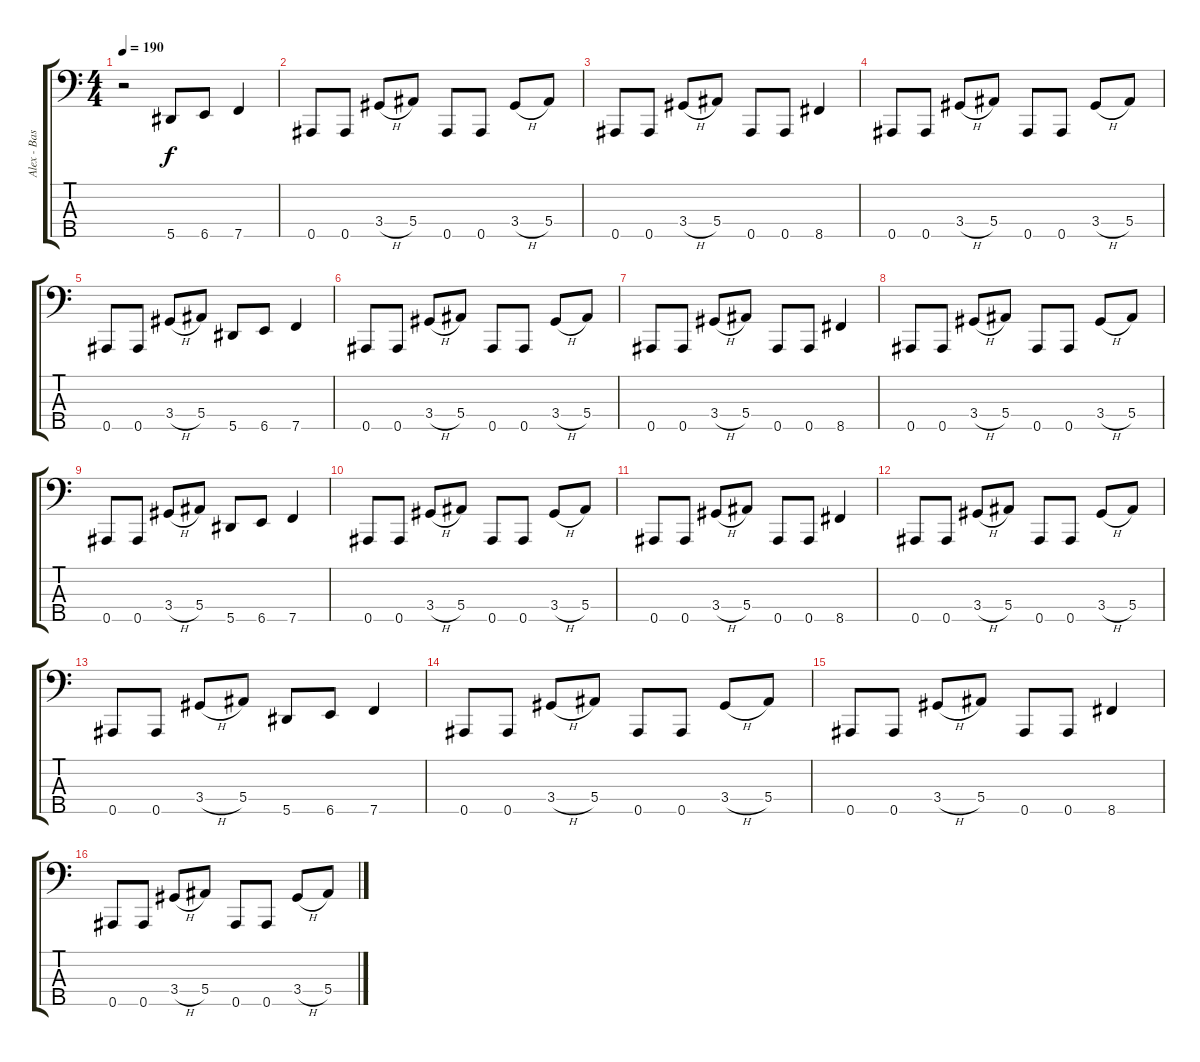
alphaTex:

\track ("Alex - Bass" "Alex - Bas") {instrument electricbasspick}
\staff {score tabs}
\tuning (Ab2 Eb2 Bb1 F1 Bb0) {hide}
\ts (4 4)
\tempo 190
\clef f4
\ks c
r.2{dy f} 5.5.8 6.5.8 7.5.4 |
0.5.8 0.5.8 3.4{h}.8 5.4.8 0.5.8 0.5.8 3.4{h}.8 5.4.8 |
0.5.8 0.5.8 3.4{h}.8 5.4.8 0.5.8 0.5.8 8.5.4 |
0.5.8 0.5.8 3.4{h}.8 5.4.8 0.5.8 0.5.8 3.4{h}.8 5.4.8 |
0.5.8 0.5.8 3.4{h}.8 5.4.8 5.5.8 6.5.8 7.5.4 |
0.5.8 0.5.8 3.4{h}.8 5.4.8 0.5.8 0.5.8 3.4{h}.8 5.4.8 |
0.5.8 0.5.8 3.4{h}.8 5.4.8 0.5.8 0.5.8 8.5.4 |
0.5.8 0.5.8 3.4{h}.8 5.4.8 0.5.8 0.5.8 3.4{h}.8 5.4.8 |
0.5.8 0.5.8 3.4{h}.8 5.4.8 5.5.8 6.5.8 7.5.4 |
0.5.8 0.5.8 3.4{h}.8 5.4.8 0.5.8 0.5.8 3.4{h}.8 5.4.8 |
0.5.8 0.5.8 3.4{h}.8 5.4.8 0.5.8 0.5.8 8.5.4 |
0.5.8 0.5.8 3.4{h}.8 5.4.8 0.5.8 0.5.8 3.4{h}.8 5.4.8 |
0.5.8 0.5.8 3.4{h}.8 5.4.8 5.5.8 6.5.8 7.5.4 |
0.5.8 0.5.8 3.4{h}.8 5.4.8 0.5.8 0.5.8 3.4{h}.8 5.4.8 |
0.5.8 0.5.8 3.4{h}.8 5.4.8 0.5.8 0.5.8 8.5.4 |
0.5.8 0.5.8 3.4{h}.8 5.4.8 0.5.8 0.5.8 3.4{h}.8 5.4.8
